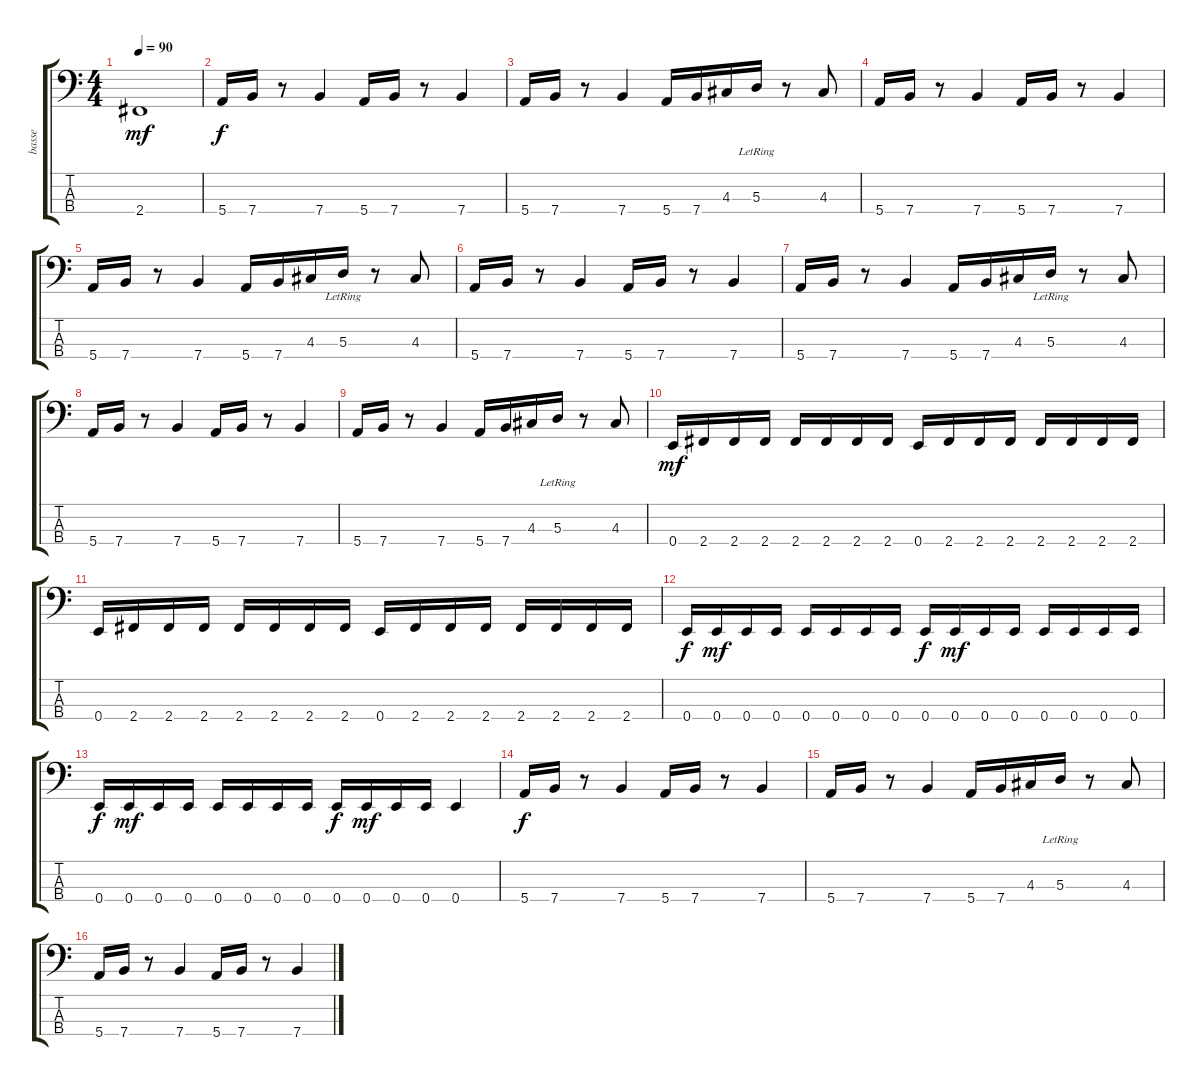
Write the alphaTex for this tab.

\track ("basse" "basse") {instrument electricbassfinger}
\staff {score tabs}
\tuning (G2 D2 A1 E1) {hide}
\ts (4 4)
\tempo 90
\clef f4
\ks c
2.4.1{dy mf} |
5.4.16{dy f} 7.4.16 r.8 7.4.4 5.4.16 7.4.16 r.8 7.4.4 |
5.4.16 7.4.16 r.8 7.4.4 5.4.16 7.4.16 4.3.16 5.3{lr}.16 r.8 4.3.8 |
5.4.16 7.4.16 r.8 7.4.4 5.4.16 7.4.16 r.8 7.4.4 |
5.4.16 7.4.16 r.8 7.4.4 5.4.16 7.4.16 4.3.16 5.3{lr}.16 r.8 4.3.8 |
5.4.16 7.4.16 r.8 7.4.4 5.4.16 7.4.16 r.8 7.4.4 |
5.4.16 7.4.16 r.8 7.4.4 5.4.16 7.4.16 4.3.16 5.3{lr}.16 r.8 4.3.8 |
5.4.16 7.4.16 r.8 7.4.4 5.4.16 7.4.16 r.8 7.4.4 |
5.4.16 7.4.16 r.8 7.4.4 5.4.16 7.4.16 4.3.16 5.3{lr}.16 r.8 4.3.8 |
0.4.16{dy mf} 2.4.16 2.4.16 2.4.16 2.4.16 2.4.16 2.4.16 2.4.16 0.4.16 2.4.16 2.4.16 2.4.16 2.4.16 2.4.16 2.4.16 2.4.16 |
0.4.16 2.4.16 2.4.16 2.4.16 2.4.16 2.4.16 2.4.16 2.4.16 0.4.16 2.4.16 2.4.16 2.4.16 2.4.16 2.4.16 2.4.16 2.4.16 |
0.4.16{dy f} 0.4.16{dy mf} 0.4.16 0.4.16 0.4.16 0.4.16 0.4.16 0.4.16 0.4.16{dy f} 0.4.16{dy mf} 0.4.16 0.4.16 0.4.16 0.4.16 0.4.16 0.4.16 |
0.4.16{dy f} 0.4.16{dy mf} 0.4.16 0.4.16 0.4.16 0.4.16 0.4.16 0.4.16 0.4.16{dy f} 0.4.16{dy mf} 0.4.16 0.4.16 0.4.4 |
5.4.16{dy f} 7.4.16 r.8 7.4.4 5.4.16 7.4.16 r.8 7.4.4 |
5.4.16 7.4.16 r.8 7.4.4 5.4.16 7.4.16 4.3.16 5.3{lr}.16 r.8 4.3.8 |
5.4.16 7.4.16 r.8 7.4.4 5.4.16 7.4.16 r.8 7.4.4
